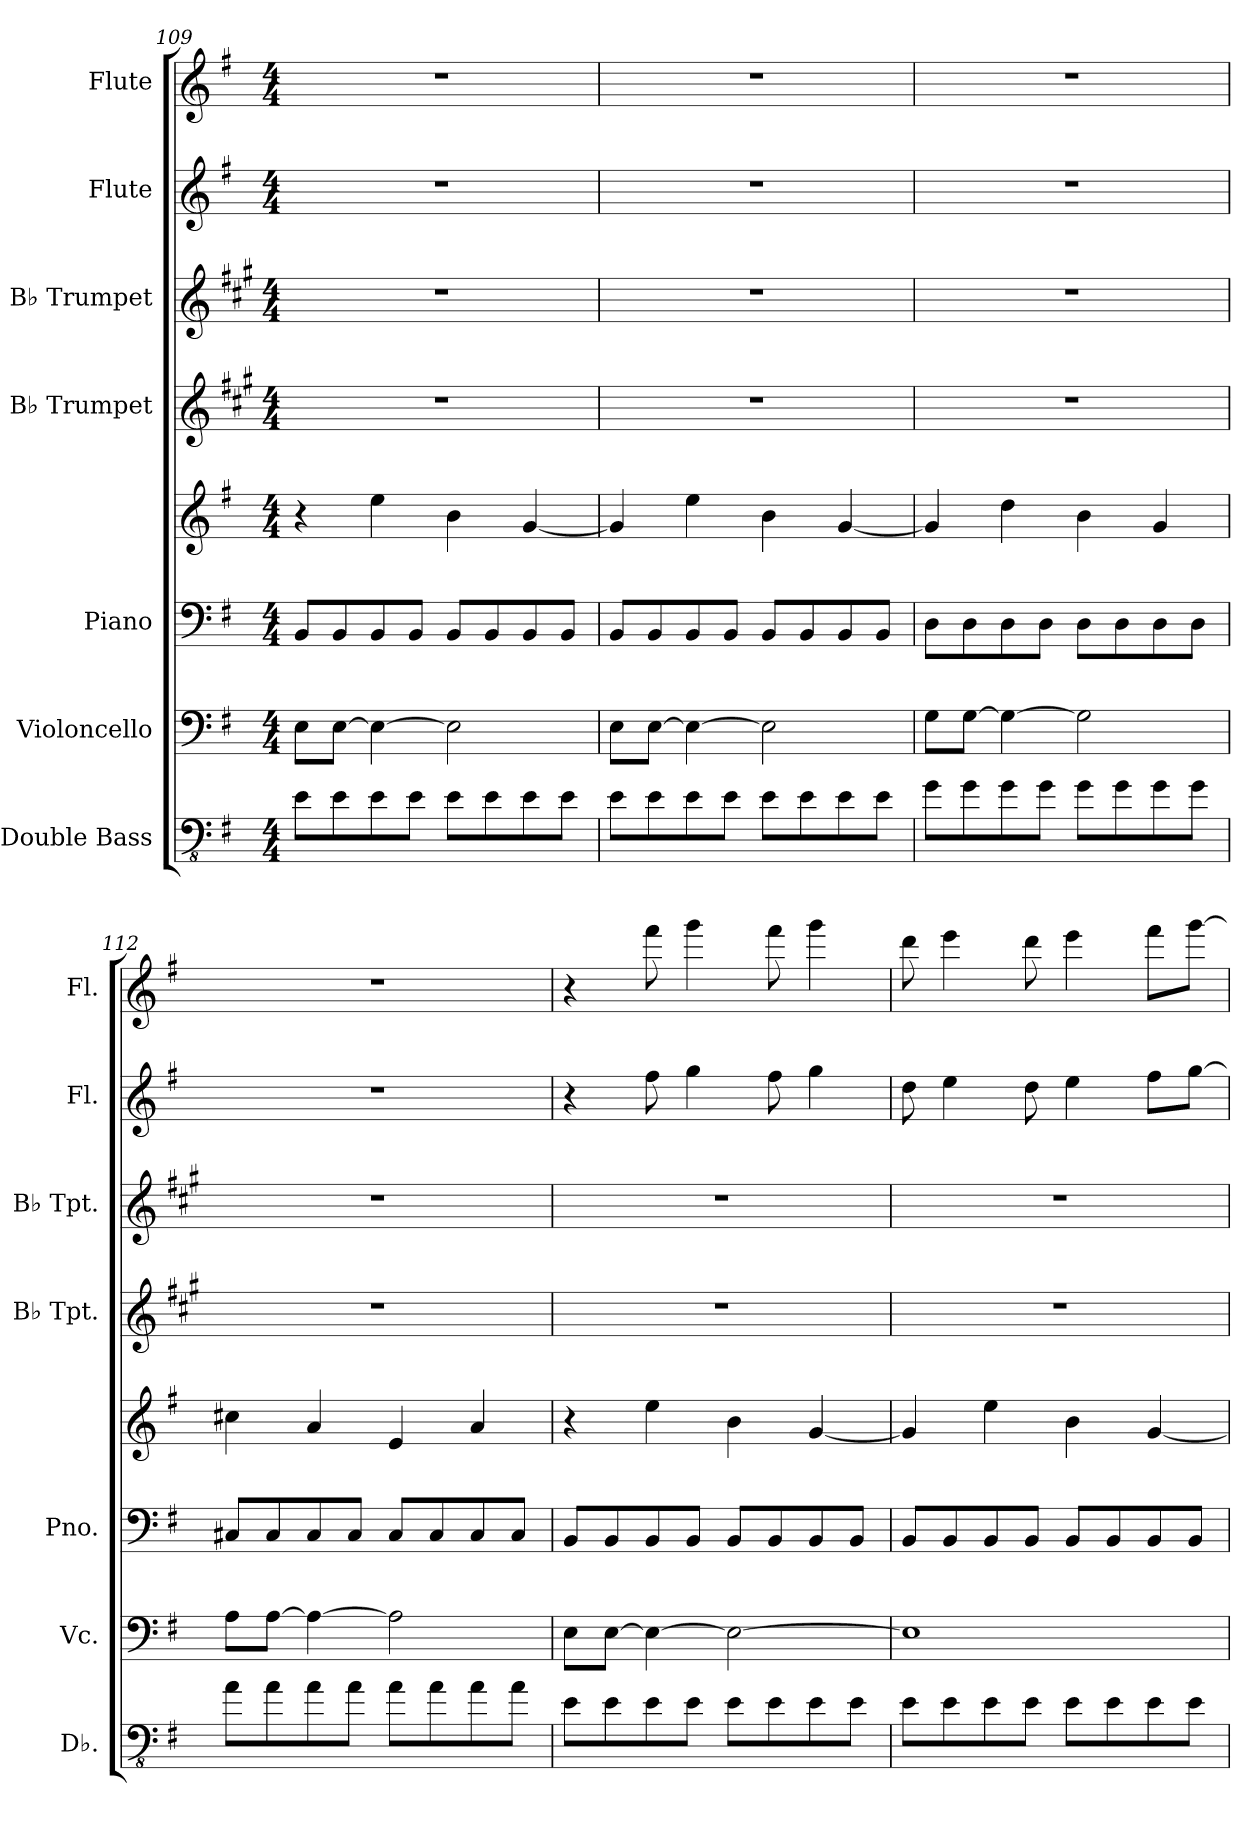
**kern	**kern	**kern	**kern	**kern	**kern	**kern	**kern
*part7	*part6	*part5	*part5	*part4	*part3	*part2	*part1
*staff8	*staff7	*staff6	*staff5	*staff4	*staff3	*staff2	*staff1
*I"Double Bass	*I"Violoncello	*I"Piano	*	*I"B♭ Trumpet	*I"B♭ Trumpet	*I"Flute	*I"Flute
*I'Db.	*I'Vc.	*I'Pno.	*	*I'B♭ Tpt.	*I'B♭ Tpt.	*I'Fl.	*I'Fl.
*clefFv4	*clefF4	*clefF4	*clefG2	*clefG2	*clefG2	*clefG2	*clefG2
*ITrd7c12	*	*	*	*ITrd1c2	*ITrd1c2	*	*
*k[f#]	*k[f#]	*k[f#]	*k[f#]	*k[f#]	*k[f#]	*k[f#]	*k[f#]
*M4/4	*M4/4	*M4/4	*M4/4	*M4/4	*M4/4	*M4/4	*M4/4
=109	=109	=109	=109	=109	=109	=109	=109
8EE\L	8E\L	8BB/L	4r	1r	1r	1r	1r
8EE\	[8E\J	8BB/	.	.	.	.	.
8EE\	4E\_	8BB/	4ee\	.	.	.	.
8EE\J	.	8BB/J	.	.	.	.	.
8EE\L	2E\]	8BB/L	4b\	.	.	.	.
8EE\	.	8BB/	.	.	.	.	.
8EE\	.	8BB/	[4g/	.	.	.	.
8EE\J	.	8BB/J	.	.	.	.	.
=110	=110	=110	=110	=110	=110	=110	=110
8EE\L	8E\L	8BB/L	4g/]	1r	1r	1r	1r
8EE\	[8E\J	8BB/	.	.	.	.	.
8EE\	4E\_	8BB/	4ee\	.	.	.	.
8EE\J	.	8BB/J	.	.	.	.	.
8EE\L	2E\]	8BB/L	4b\	.	.	.	.
8EE\	.	8BB/	.	.	.	.	.
8EE\	.	8BB/	[4g/	.	.	.	.
8EE\J	.	8BB/J	.	.	.	.	.
=111	=111	=111	=111	=111	=111	=111	=111
8GG\L	8G\L	8D\L	4g/]	1r	1r	1r	1r
8GG\	[8G\J	8D\	.	.	.	.	.
8GG\	4G\_	8D\	4dd\	.	.	.	.
8GG\J	.	8D\J	.	.	.	.	.
8GG\L	2G\]	8D\L	4b\	.	.	.	.
8GG\	.	8D\	.	.	.	.	.
8GG\	.	8D\	4g/	.	.	.	.
8GG\J	.	8D\J	.	.	.	.	.
!!LO:PB:g=z
=112	=112	=112	=112	=112	=112	=112	=112
8AA\L	8A\L	8C#X/L	4cc#X\	1r	1r	1r	1r
8AA\	[8A\J	8C#/	.	.	.	.	.
8AA\	4A\_	8C#/	4a/	.	.	.	.
8AA\J	.	8C#/J	.	.	.	.	.
8AA\L	2A\]	8C#/L	4e/	.	.	.	.
8AA\	.	8C#/	.	.	.	.	.
8AA\	.	8C#/	4a/	.	.	.	.
8AA\J	.	8C#/J	.	.	.	.	.
=113	=113	=113	=113	=113	=113	=113	=113
8EE\L	8E\L	8BB/L	4r	1r	1r	4r	4r
8EE\	[8E\J	8BB/	.	.	.	.	.
8EE\	4E\_	8BB/	4ee\	.	.	8ff#\	8fff#\
8EE\J	.	8BB/J	.	.	.	4gg\	4ggg\
8EE\L	2E\_	8BB/L	4b\	.	.	.	.
8EE\	.	8BB/	.	.	.	8ff#\	8fff#\
8EE\	.	8BB/	[4g/	.	.	4gg\	4ggg\
8EE\J	.	8BB/J	.	.	.	.	.
=114	=114	=114	=114	=114	=114	=114	=114
8EE\L	1E]	8BB/L	4g/]	1r	1r	8dd\	8ddd\
8EE\	.	8BB/	.	.	.	4ee\	4eee\
8EE\	.	8BB/	4ee\	.	.	.	.
8EE\J	.	8BB/J	.	.	.	8dd\	8ddd\
8EE\L	.	8BB/L	4b\	.	.	4ee\	4eee\
8EE\	.	8BB/	.	.	.	.	.
8EE\	.	8BB/	[4g/	.	.	8ff#\L	8fff#\L
8EE\J	.	8BB/J	.	.	.	[8gg\J	[8ggg\J
=	=	=	=	=	=	=	=
*-	*-	*-	*-	*-	*-	*-	*-
